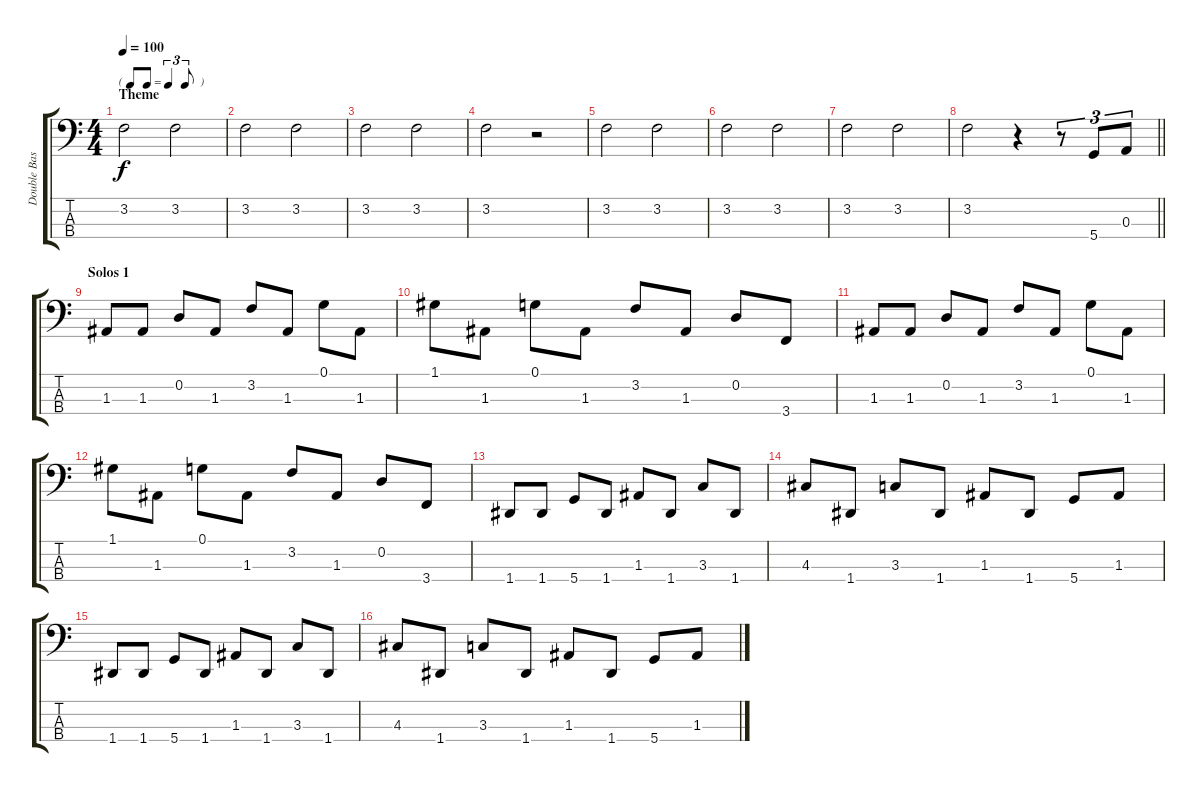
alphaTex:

\track ("Double Bass" "Double Bas") {instrument acousticbass}
\staff {score tabs}
\tuning (G2 D2 A1 D1) {hide}
\ts (4 4)
\tf triplet8th
\section ("" "Theme")
\tempo 100
\clef f4
\ks c
3.2.2{dy f} 3.2.2 |
3.2.2 3.2.2 |
3.2.2 3.2.2 |
3.2.2 r.2 |
3.2.2 3.2.2 |
3.2.2 3.2.2 |
3.2.2 3.2.2 |
\barLineRight lightlight
3.2.2 r.4 r.8{tu (3 2)} 5.4.8{tu (3 2)} 0.3.8{tu (3 2)} |
\section ("" "Solos 1")
1.3.8 1.3.8 0.2.8 1.3.8 3.2.8 1.3.8 0.1.8 1.3.8 |
1.1.8 1.3.8 0.1.8 1.3.8 3.2.8 1.3.8 0.2.8 3.4.8 |
1.3.8 1.3.8 0.2.8 1.3.8 3.2.8 1.3.8 0.1.8 1.3.8 |
1.1.8 1.3.8 0.1.8 1.3.8 3.2.8 1.3.8 0.2.8 3.4.8 |
1.4.8 1.4.8 5.4.8 1.4.8 1.3.8 1.4.8 3.3.8 1.4.8 |
4.3.8 1.4.8 3.3.8 1.4.8 1.3.8 1.4.8 5.4.8 1.3.8 |
1.4.8 1.4.8 5.4.8 1.4.8 1.3.8 1.4.8 3.3.8 1.4.8 |
4.3.8 1.4.8 3.3.8 1.4.8 1.3.8 1.4.8 5.4.8 1.3.8
